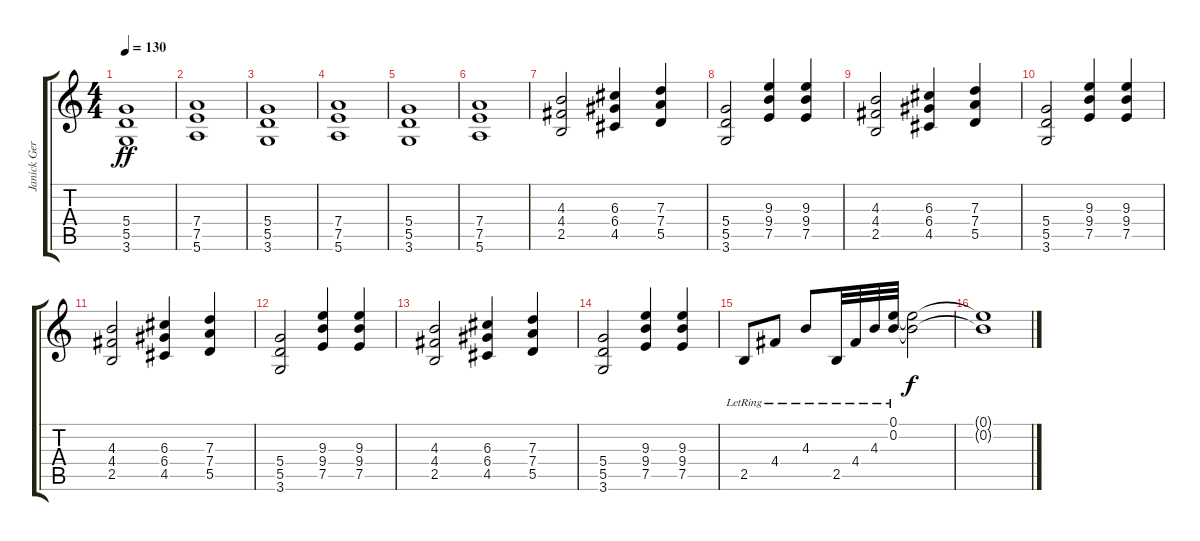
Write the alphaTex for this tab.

\track ("Janick Gers" "Janick Ger") {instrument overdrivenguitar}
\staff {score tabs}
\tuning (E4 B3 G3 D3 A2 E2) {hide}
\ts (4 4)
\tempo 130
\clef g2
\ks c
(5.4 5.5 3.6).1{dy ff} |
(7.4 7.5 5.6).1 |
(5.4 5.5 3.6).1 |
(7.4 7.5 5.6).1 |
(5.4 5.5 3.6).1 |
(7.4 7.5 5.6).1 |
(4.3 4.4 2.5).2 (6.3 6.4 4.5).4 (7.3 7.4 5.5).4 |
(5.4 5.5 3.6).2 (9.3 9.4 7.5).4 (9.3 9.4 7.5).4 |
(4.3 4.4 2.5).2 (6.3 6.4 4.5).4 (7.3 7.4 5.5).4 |
(5.4 5.5 3.6).2 (9.3 9.4 7.5).4 (9.3 9.4 7.5).4 |
(4.3 4.4 2.5).2 (6.3 6.4 4.5).4 (7.3 7.4 5.5).4 |
(5.4 5.5 3.6).2 (9.3 9.4 7.5).4 (9.3 9.4 7.5).4 |
(4.3 4.4 2.5).2 (6.3 6.4 4.5).4 (7.3 7.4 5.5).4 |
(5.4 5.5 3.6).2 (9.3 9.4 7.5).4 (9.3 9.4 7.5).4 |
2.5{lr}.8{volume 16 instrument acousticguitarsteel} 4.4{lr}.8 4.3{lr}.8 2.5{lr}.32 4.4{lr}.32 4.3{lr}.32 (0.1{lr} 0.2{lr}).32 (0.1{t} 0.2{t}).2{dy f} |
(0.1{t} 0.2{t}).1
